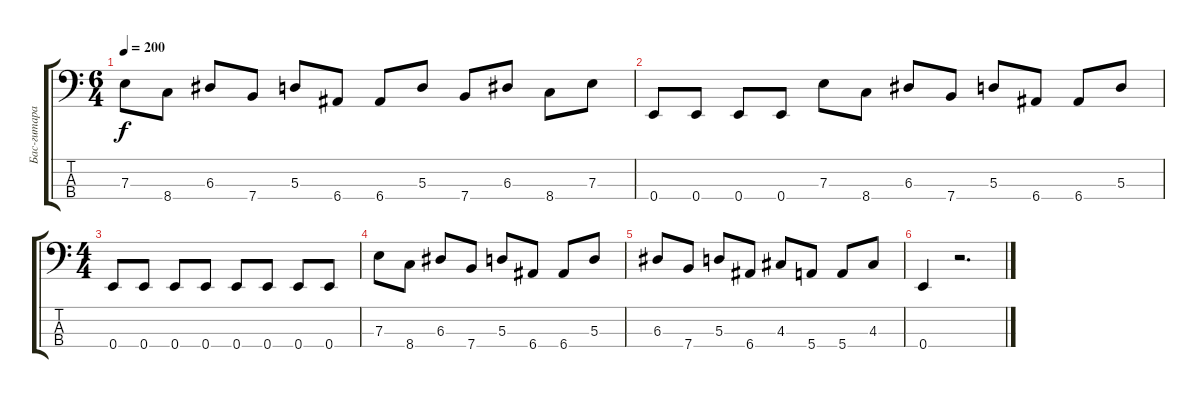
\track ("Бас-гитара Schmier" "Бас-гитара") {instrument electricbasspick}
\staff {score tabs}
\tuning (G2 D2 A1 E1) {hide}
\ts (6 4)
\tempo 200
\clef f4
\ks c
7.3.8{dy f} 8.4.8 6.3.8 7.4.8 5.3.8 6.4.8 6.4.8 5.3.8 7.4.8 6.3.8 8.4.8 7.3.8 |
0.4.8 0.4.8 0.4.8 0.4.8 7.3.8 8.4.8 6.3.8 7.4.8 5.3.8 6.4.8 6.4.8 5.3.8 |
\ts (4 4)
0.4.8 0.4.8 0.4.8 0.4.8 0.4.8 0.4.8 0.4.8 0.4.8 |
7.3.8 8.4.8 6.3.8 7.4.8 5.3.8 6.4.8 6.4.8 5.3.8 |
6.3.8 7.4.8 5.3.8 6.4.8 4.3.8 5.4.8 5.4.8 4.3.8 |
0.4.4 r.2{d}
